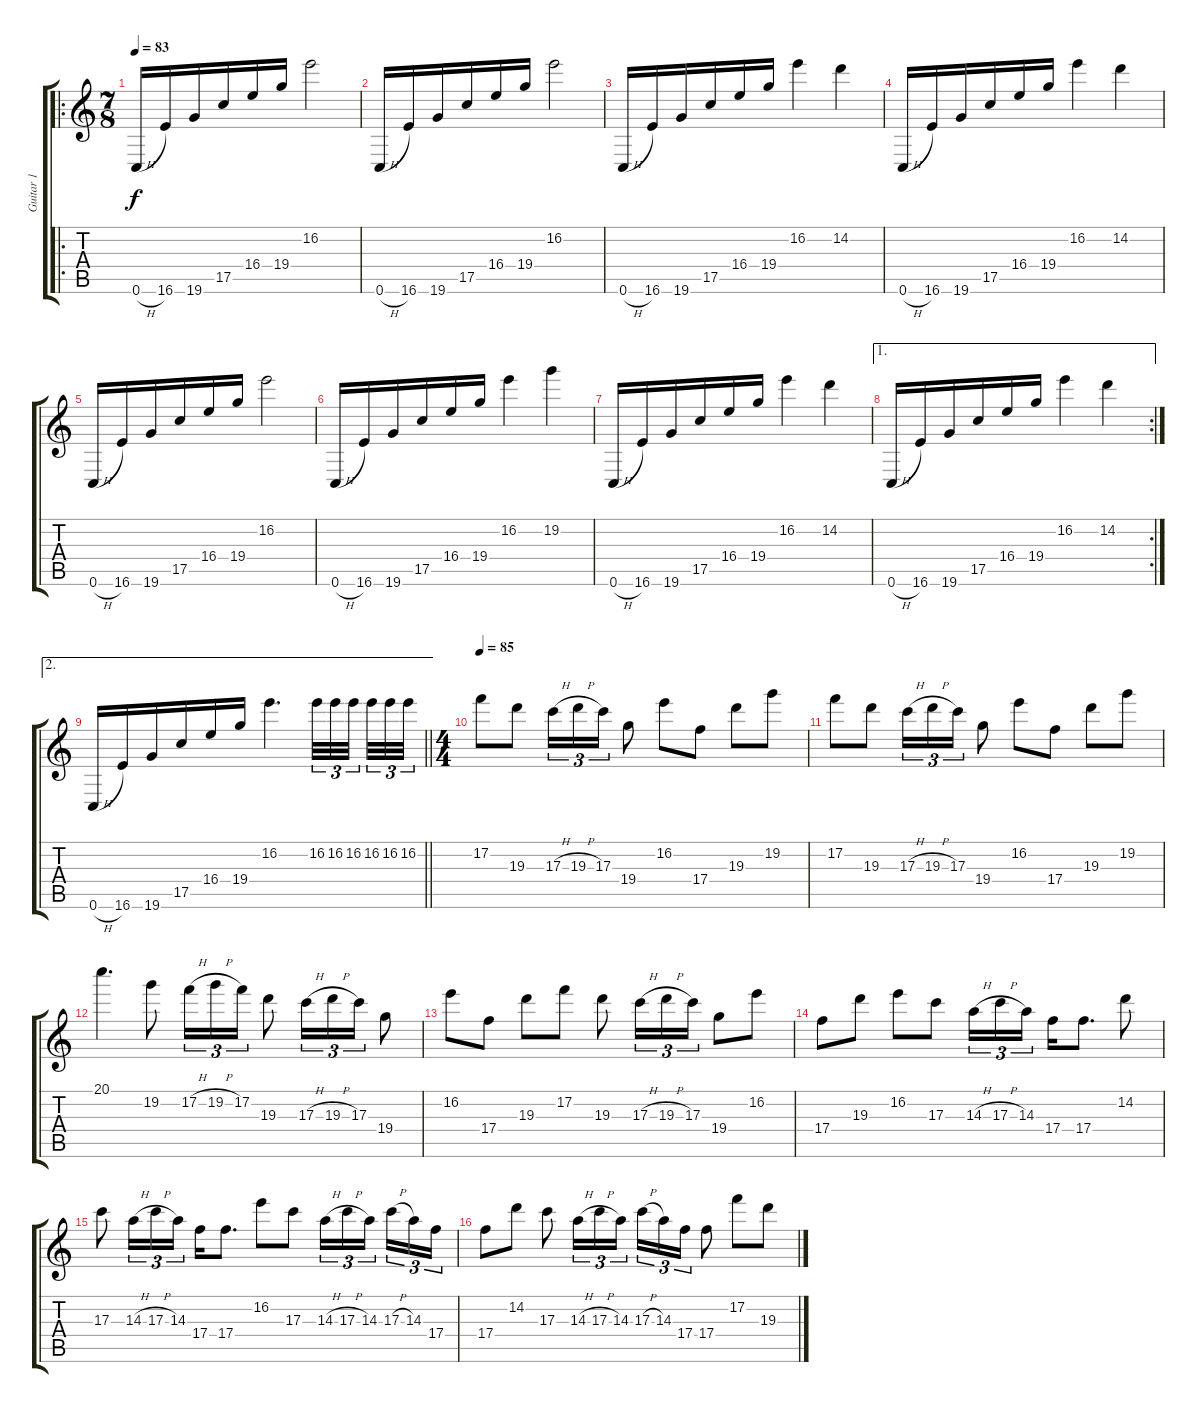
\track ("Guitar 1" "Guitar 1") {instrument overdrivenguitar}
\staff {score tabs}
\tuning (E4 C4 G3 C3 G2 C2) {hide}
\ro
\ts (7 8)
\tempo 83
\clef g2
\ks c
0.6{h}.16{dy f} 16.6.16 19.6.16 17.5.16 16.4.16 19.4.16 16.2.2 |
0.6{h}.16 16.6.16 19.6.16 17.5.16 16.4.16 19.4.16 16.2.2 |
0.6{h}.16 16.6.16 19.6.16 17.5.16 16.4.16 19.4.16 16.2.4 14.2.4 |
0.6{h}.16 16.6.16 19.6.16 17.5.16 16.4.16 19.4.16 16.2.4 14.2.4 |
0.6{h}.16 16.6.16 19.6.16 17.5.16 16.4.16 19.4.16 16.2.2 |
0.6{h}.16 16.6.16 19.6.16 17.5.16 16.4.16 19.4.16 16.2.4 19.2.4 |
0.6{h}.16 16.6.16 19.6.16 17.5.16 16.4.16 19.4.16 16.2.4 14.2.4 |
\ae 1
\rc 2
0.6{h}.16 16.6.16 19.6.16 17.5.16 16.4.16 19.4.16 16.2.4 14.2.4 |
\ae 2
\barLineRight lightlight
0.6{h}.16 16.6.16 19.6.16 17.5.16 16.4.16 19.4.16 16.2.4{d} 16.2.32{tu (3 2)} 16.2.32{tu (3 2)} 16.2.32{tu (3 2) beam splitsecondary} 16.2.32{tu (3 2)} 16.2.32{tu (3 2)} 16.2.32{tu (3 2)} |
\ts (4 4)
\tempo 85
17.2.8 19.3.8 17.3{h}.16{tu (3 2)} 19.3{h}.16{tu (3 2)} 17.3.16{tu (3 2)} 19.4.8 16.2.8 17.4.8 19.3.8 19.2.8 |
17.2.8 19.3.8 17.3{h}.16{tu (3 2)} 19.3{h}.16{tu (3 2)} 17.3.16{tu (3 2)} 19.4.8 16.2.8 17.4.8 19.3.8 19.2.8 |
20.1.4{d} 19.2.8 17.2{h}.16{tu (3 2)} 19.2{h}.16{tu (3 2)} 17.2.16{tu (3 2)} 19.3.8 17.3{h}.16{tu (3 2)} 19.3{h}.16{tu (3 2)} 17.3.16{tu (3 2)} 19.4.8 |
16.2.8 17.4.8 19.3.8 17.2.8 19.3.8 17.3{h}.16{tu (3 2)} 19.3{h}.16{tu (3 2)} 17.3.16{tu (3 2)} 19.4.8 16.2.8 |
17.4.8 19.3.8 16.2.8 17.3.8 14.3{h}.16{tu (3 2)} 17.3{h}.16{tu (3 2)} 14.3.16{tu (3 2) beam splitsecondary} 17.4.16 17.4.8{d} 14.2.8 |
17.3.8 14.3{h}.16{tu (3 2)} 17.3{h}.16{tu (3 2)} 14.3.16{tu (3 2)} 17.4.16 17.4.8{d} 16.2.8 17.3.8 14.3{h}.16{tu (3 2)} 17.3{h}.16{tu (3 2)} 14.3.16{tu (3 2) beam splitsecondary} 17.3{h}.16{tu (3 2)} 14.3.16{tu (3 2)} 17.4.16{tu (3 2)} |
17.4.8 14.2.8 17.3.8 14.3{h}.16{tu (3 2)} 17.3{h}.16{tu (3 2)} 14.3.16{tu (3 2)} 17.3{h}.16{tu (3 2)} 14.3.16{tu (3 2)} 17.4.16{tu (3 2)} 17.4.8 17.2.8 19.3.8
